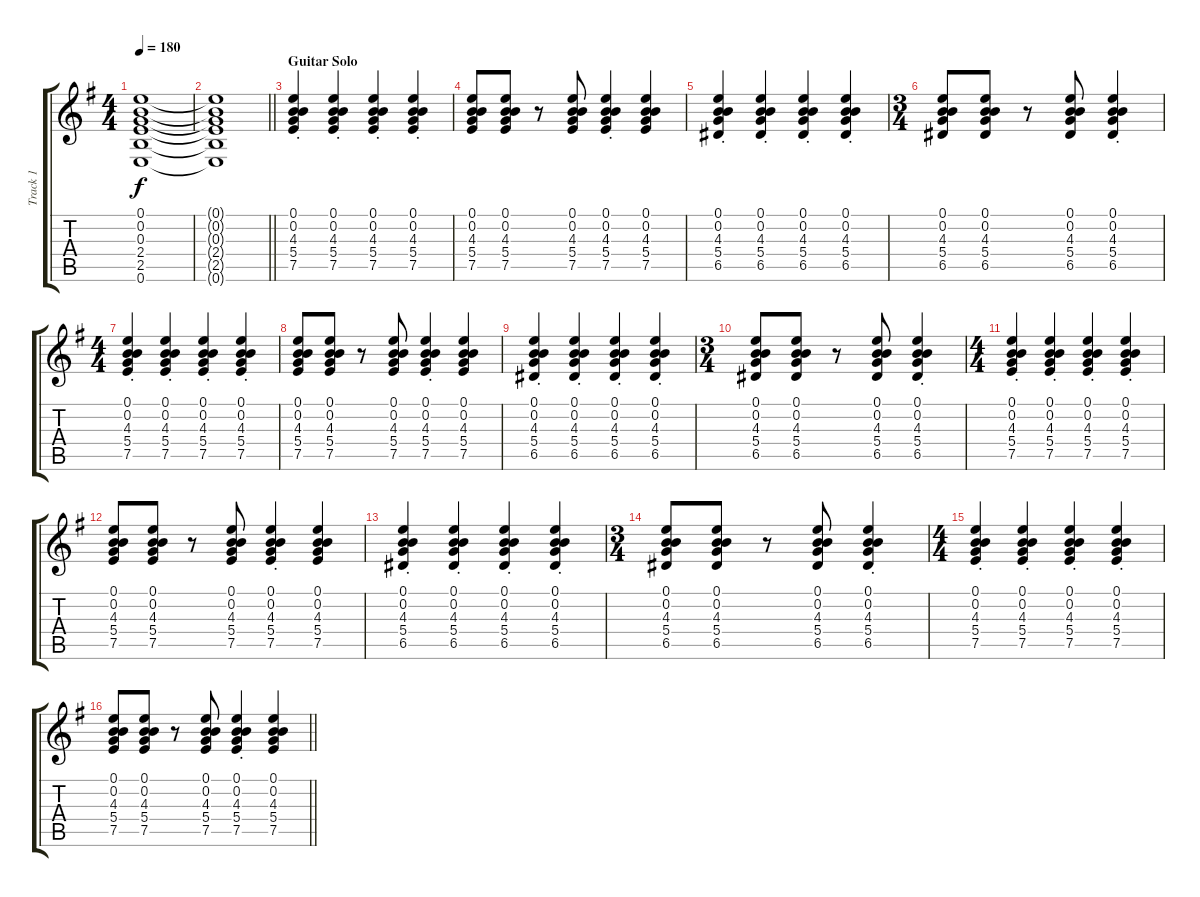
\track ("Track 1" "Track 1") {instrument overdrivenguitar}
\staff {score tabs}
\tuning (E4 B3 G3 D3 A2 E2) {hide}
\ts (4 4)
\tempo 180
\clef g2
\ks g
(0.1 0.2 0.3 2.4 2.5 0.6).1{dy f} |
\barLineRight lightlight
(0.1{t} 0.2{t} 0.3{t} 2.4{t} 2.5{t} 0.6{t}).1 |
\section ("" "Guitar Solo")
(0.1{st} 0.2{st} 4.3{st} 5.4{st} 7.5{st}).4 (0.1{st} 0.2{st} 4.3{st} 5.4{st} 7.5{st}).4 (0.1{st} 0.2{st} 4.3{st} 5.4{st} 7.5{st}).4 (0.1{st} 0.2{st} 4.3{st} 5.4{st} 7.5{st}).4 |
(0.1 0.2 4.3 5.4 7.5).8 (0.1 0.2 4.3 5.4 7.5).8 r.8 (0.1 0.2 4.3 5.4 7.5).8 (0.1{st} 0.2{st} 4.3{st} 5.4{st} 7.5{st}).4 (0.1 0.2 4.3 5.4 7.5).4 |
(0.1{st} 0.2{st} 4.3{st} 5.4{st} 6.5{st}).4 (0.1{st} 0.2{st} 4.3{st} 5.4{st} 6.5{st}).4 (0.1{st} 0.2{st} 4.3{st} 5.4{st} 6.5{st}).4 (0.1{st} 0.2{st} 4.3{st} 5.4{st} 6.5{st}).4 |
\ts (3 4)
(0.1 0.2 4.3 5.4 6.5).8 (0.1 0.2 4.3 5.4 6.5).8 r.8 (0.1 0.2 4.3 5.4 6.5).8 (0.1{st} 0.2{st} 4.3{st} 5.4{st} 6.5{st}).4 |
\ts (4 4)
(0.1{st} 0.2{st} 4.3{st} 5.4{st} 7.5{st}).4 (0.1{st} 0.2{st} 4.3{st} 5.4{st} 7.5{st}).4 (0.1{st} 0.2{st} 4.3{st} 5.4{st} 7.5{st}).4 (0.1{st} 0.2{st} 4.3{st} 5.4{st} 7.5{st}).4 |
(0.1 0.2 4.3 5.4 7.5).8 (0.1 0.2 4.3 5.4 7.5).8 r.8 (0.1 0.2 4.3 5.4 7.5).8 (0.1{st} 0.2{st} 4.3{st} 5.4{st} 7.5{st}).4 (0.1 0.2 4.3 5.4 7.5).4 |
(0.1{st} 0.2{st} 4.3{st} 5.4{st} 6.5{st}).4 (0.1{st} 0.2{st} 4.3{st} 5.4{st} 6.5{st}).4 (0.1{st} 0.2{st} 4.3{st} 5.4{st} 6.5{st}).4 (0.1{st} 0.2{st} 4.3{st} 5.4{st} 6.5{st}).4 |
\ts (3 4)
(0.1 0.2 4.3 5.4 6.5).8 (0.1 0.2 4.3 5.4 6.5).8 r.8 (0.1 0.2 4.3 5.4 6.5).8 (0.1{st} 0.2{st} 4.3{st} 5.4{st} 6.5{st}).4 |
\ts (4 4)
(0.1{st} 0.2{st} 4.3{st} 5.4{st} 7.5{st}).4 (0.1{st} 0.2{st} 4.3{st} 5.4{st} 7.5{st}).4 (0.1{st} 0.2{st} 4.3{st} 5.4{st} 7.5{st}).4 (0.1{st} 0.2{st} 4.3{st} 5.4{st} 7.5{st}).4 |
(0.1 0.2 4.3 5.4 7.5).8 (0.1 0.2 4.3 5.4 7.5).8 r.8 (0.1 0.2 4.3 5.4 7.5).8 (0.1{st} 0.2{st} 4.3{st} 5.4{st} 7.5{st}).4 (0.1 0.2 4.3 5.4 7.5).4 |
(0.1{st} 0.2{st} 4.3{st} 5.4{st} 6.5{st}).4 (0.1{st} 0.2{st} 4.3{st} 5.4{st} 6.5{st}).4 (0.1{st} 0.2{st} 4.3{st} 5.4{st} 6.5{st}).4 (0.1{st} 0.2{st} 4.3{st} 5.4{st} 6.5{st}).4 |
\ts (3 4)
(0.1 0.2 4.3 5.4 6.5).8 (0.1 0.2 4.3 5.4 6.5).8 r.8 (0.1 0.2 4.3 5.4 6.5).8 (0.1{st} 0.2{st} 4.3{st} 5.4{st} 6.5{st}).4 |
\ts (4 4)
(0.1{st} 0.2{st} 4.3{st} 5.4{st} 7.5{st}).4 (0.1{st} 0.2{st} 4.3{st} 5.4{st} 7.5{st}).4 (0.1{st} 0.2{st} 4.3{st} 5.4{st} 7.5{st}).4 (0.1{st} 0.2{st} 4.3{st} 5.4{st} 7.5{st}).4 |
\barLineRight lightlight
(0.1 0.2 4.3 5.4 7.5).8 (0.1 0.2 4.3 5.4 7.5).8 r.8 (0.1 0.2 4.3 5.4 7.5).8 (0.1{st} 0.2{st} 4.3{st} 5.4{st} 7.5{st}).4 (0.1 0.2 4.3 5.4 7.5).4
